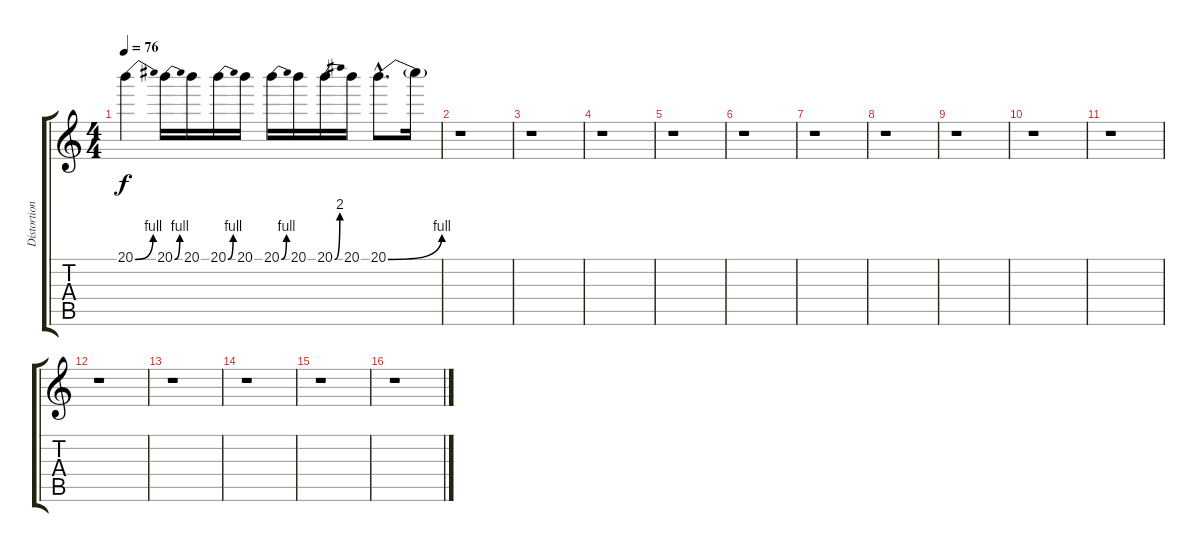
\track ("Distortion Guitar 3" "Distortion") {instrument distortionguitar}
\staff {score tabs}
\tuning (Eb4 Bb3 Gb3 Db3 Ab2 Eb2) {hide}
\ts (4 4)
\tempo 76
\clef g2
\ks c
20.1{be (bend 0 0 60 4)}.4{dy f} 20.1{be (bend 0 0 60 4)}.16 20.1.16 20.1{be (bend 0 0 60 4)}.16 20.1.16 20.1{be (bend 0 0 60 4)}.16 20.1.16 20.1{be (bend 0 0 60 8)}.16 20.1.16 20.1{be (bend 0 0 60 4) hac}.8{d} 20.1{t}.16 |
r.1 |
r.1 |
r.1 |
r.1 |
r.1 |
r.1 |
r.1 |
r.1 |
r.1 |
r.1 |
r.1 |
r.1 |
r.1 |
r.1 |
r.1
